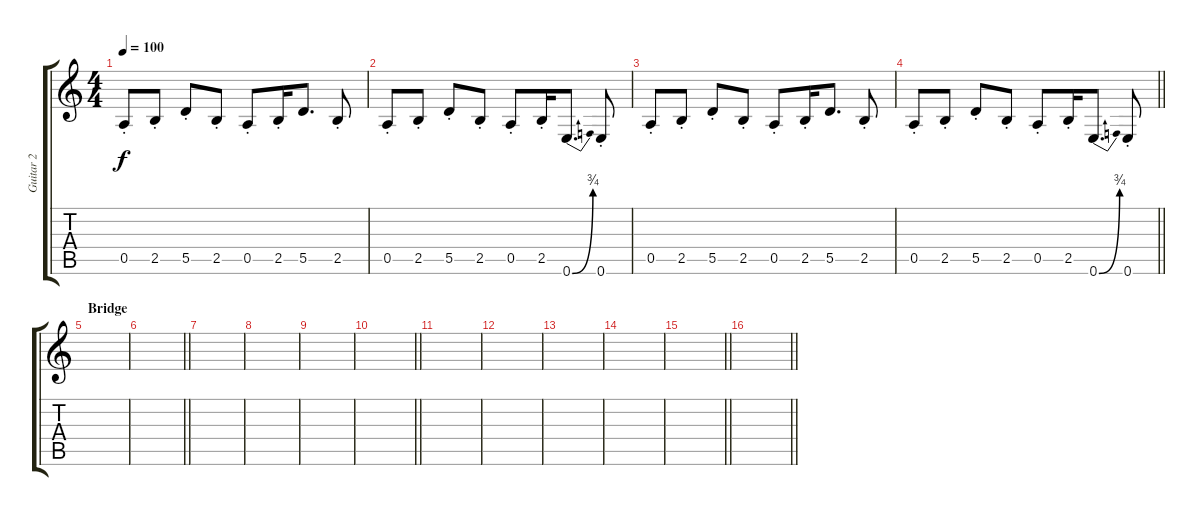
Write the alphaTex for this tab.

\track ("Guitar 2" "Guitar 2") {instrument distortionguitar}
\staff {score tabs}
\tuning (E4 B3 G3 D3 A2 E2) {hide}
\ts (4 4)
\tempo 100
\clef g2
\ks c
0.5{st}.8{dy f} 2.5{st}.8 5.5{st}.8 2.5{st}.8 0.5{st}.8 2.5{st}.16 5.5.8{d} 2.5{st}.8 |
0.5{st}.8 2.5{st}.8 5.5{st}.8 2.5{st}.8 0.5{st}.8 2.5{st}.16 0.6{be (bend 0 0 60 3)}.8{d} 0.6{st}.8 |
0.5{st}.8 2.5{st}.8 5.5{st}.8 2.5{st}.8 0.5{st}.8 2.5{st}.16 5.5.8{d} 2.5{st}.8 |
\barLineRight lightlight
0.5{st}.8 2.5{st}.8 5.5{st}.8 2.5{st}.8 0.5{st}.8 2.5{st}.16 0.6{be (bend 0 0 60 3)}.8{d} 0.6{st}.8 |
\section ("" "Bridge")
|
\barLineRight lightlight
|
|
|
|
\barLineRight lightlight
|
|
|
|
|
\barLineRight lightlight
|
\barLineRight lightlight
